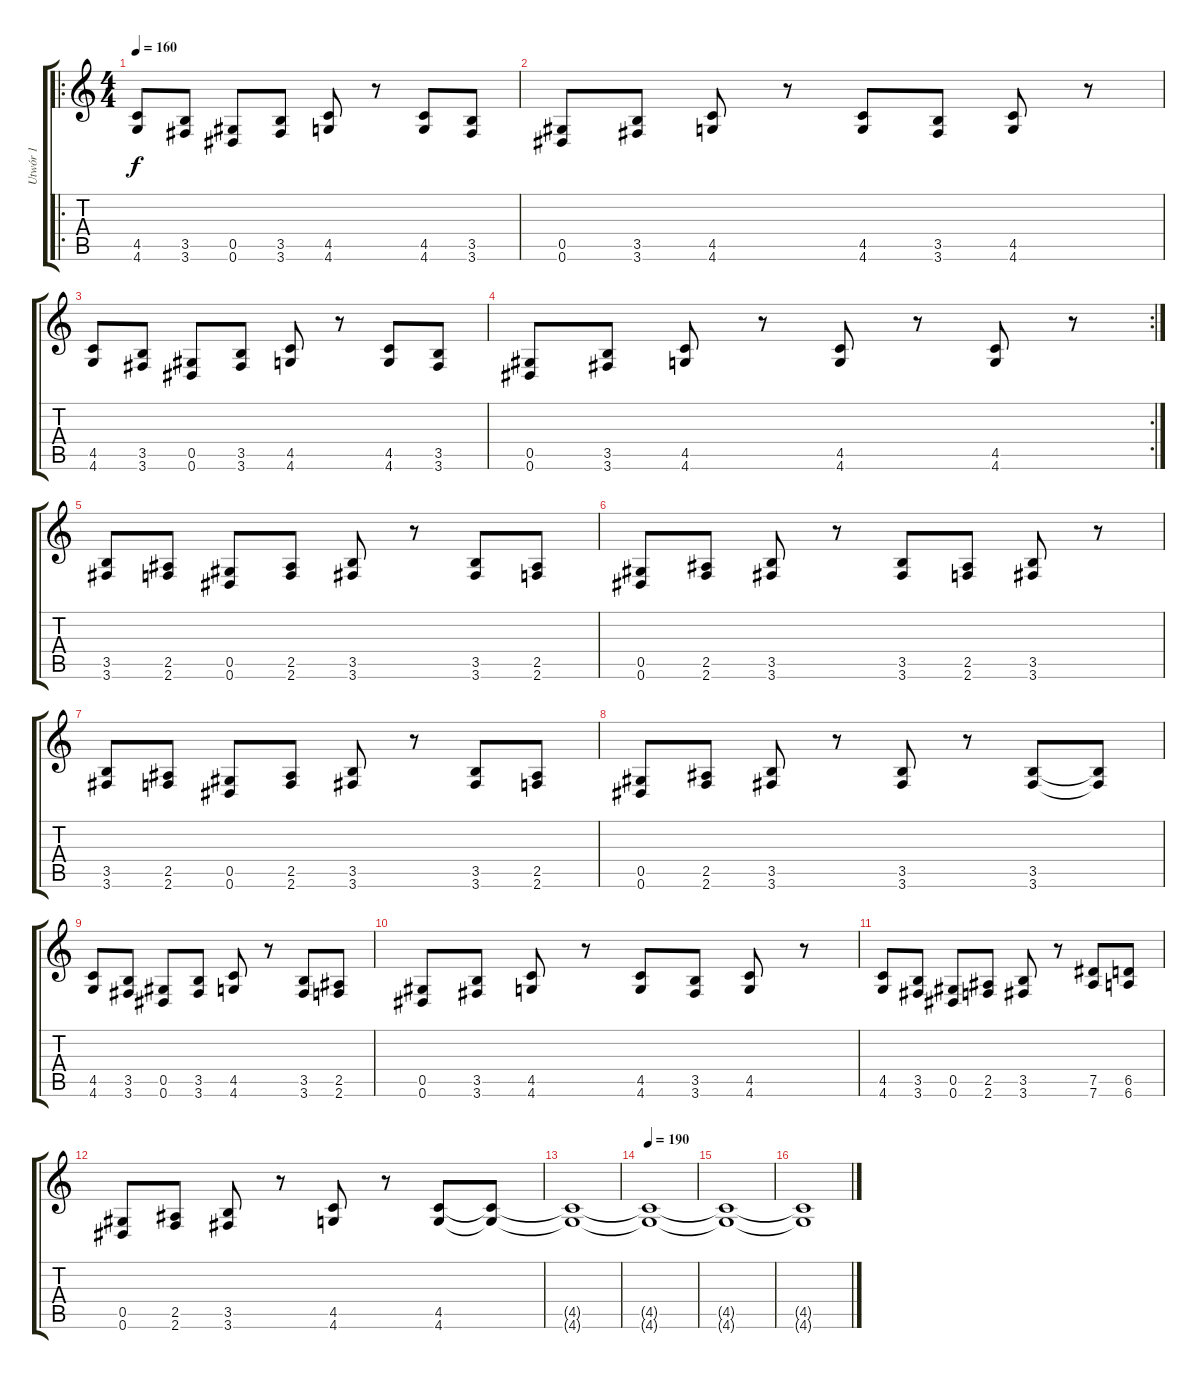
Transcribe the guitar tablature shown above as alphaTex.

\track ("Utwór 1" "Utwór 1") {instrument distortionguitar}
\staff {score tabs}
\tuning (Eb4 Bb3 Gb3 Db3 Ab2 Eb2) {hide}
\ro
\ts (4 4)
\tempo 160
\clef g2
\ks c
(4.5 4.6).8{dy f instrument distortionguitar} (3.5 3.6).8 (0.5 0.6).8 (3.5 3.6).8 (4.5 4.6).8 r.8 (4.5 4.6).8 (3.5 3.6).8 |
(0.5 0.6).8 (3.5 3.6).8 (4.5 4.6).8 r.8 (4.5 4.6).8 (3.5 3.6).8 (4.5 4.6).8 r.8 |
(4.5 4.6).8 (3.5 3.6).8 (0.5 0.6).8 (3.5 3.6).8 (4.5 4.6).8 r.8 (4.5 4.6).8 (3.5 3.6).8 |
\rc 2
(0.5 0.6).8 (3.5 3.6).8 (4.5 4.6).8 r.8 (4.5 4.6).8 r.8 (4.5 4.6).8 r.8 |
(3.5 3.6).8 (2.5 2.6).8 (0.5 0.6).8 (2.5 2.6).8 (3.5 3.6).8 r.8 (3.5 3.6).8 (2.5 2.6).8 |
(0.5 0.6).8 (2.5 2.6).8 (3.5 3.6).8 r.8 (3.5 3.6).8 (2.5 2.6).8 (3.5 3.6).8 r.8 |
(3.5 3.6).8 (2.5 2.6).8 (0.5 0.6).8 (2.5 2.6).8 (3.5 3.6).8 r.8 (3.5 3.6).8 (2.5 2.6).8 |
(0.5 0.6).8 (2.5 2.6).8 (3.5 3.6).8 r.8 (3.5 3.6).8 r.8 (3.5 3.6).8 (3.5{t} 3.6{t}).8 |
(4.5 4.6).8 (3.5 3.6).8 (0.5 0.6).8 (3.5 3.6).8 (4.5 4.6).8 r.8 (3.5 3.6).8 (2.5 2.6).8 |
(0.5 0.6).8 (3.5 3.6).8 (4.5 4.6).8 r.8 (4.5 4.6).8 (3.5 3.6).8 (4.5 4.6).8 r.8 |
(4.5 4.6).8 (3.5 3.6).8 (0.5 0.6).8 (2.5 2.6).8 (3.5 3.6).8 r.8 (7.5 7.6).8 (6.5 6.6).8 |
(0.5 0.6).8 (2.5 2.6).8 (3.5 3.6).8 r.8 (4.5 4.6).8 r.8 (4.5 4.6).8 (4.5{t} 4.6{t}).8 |
(4.5{t} 4.6{t}).1 |
\tempo 190
(4.5{t} 4.6{t}).1 |
(4.5{t} 4.6{t}).1 |
(4.5{t} 4.6{t}).1
